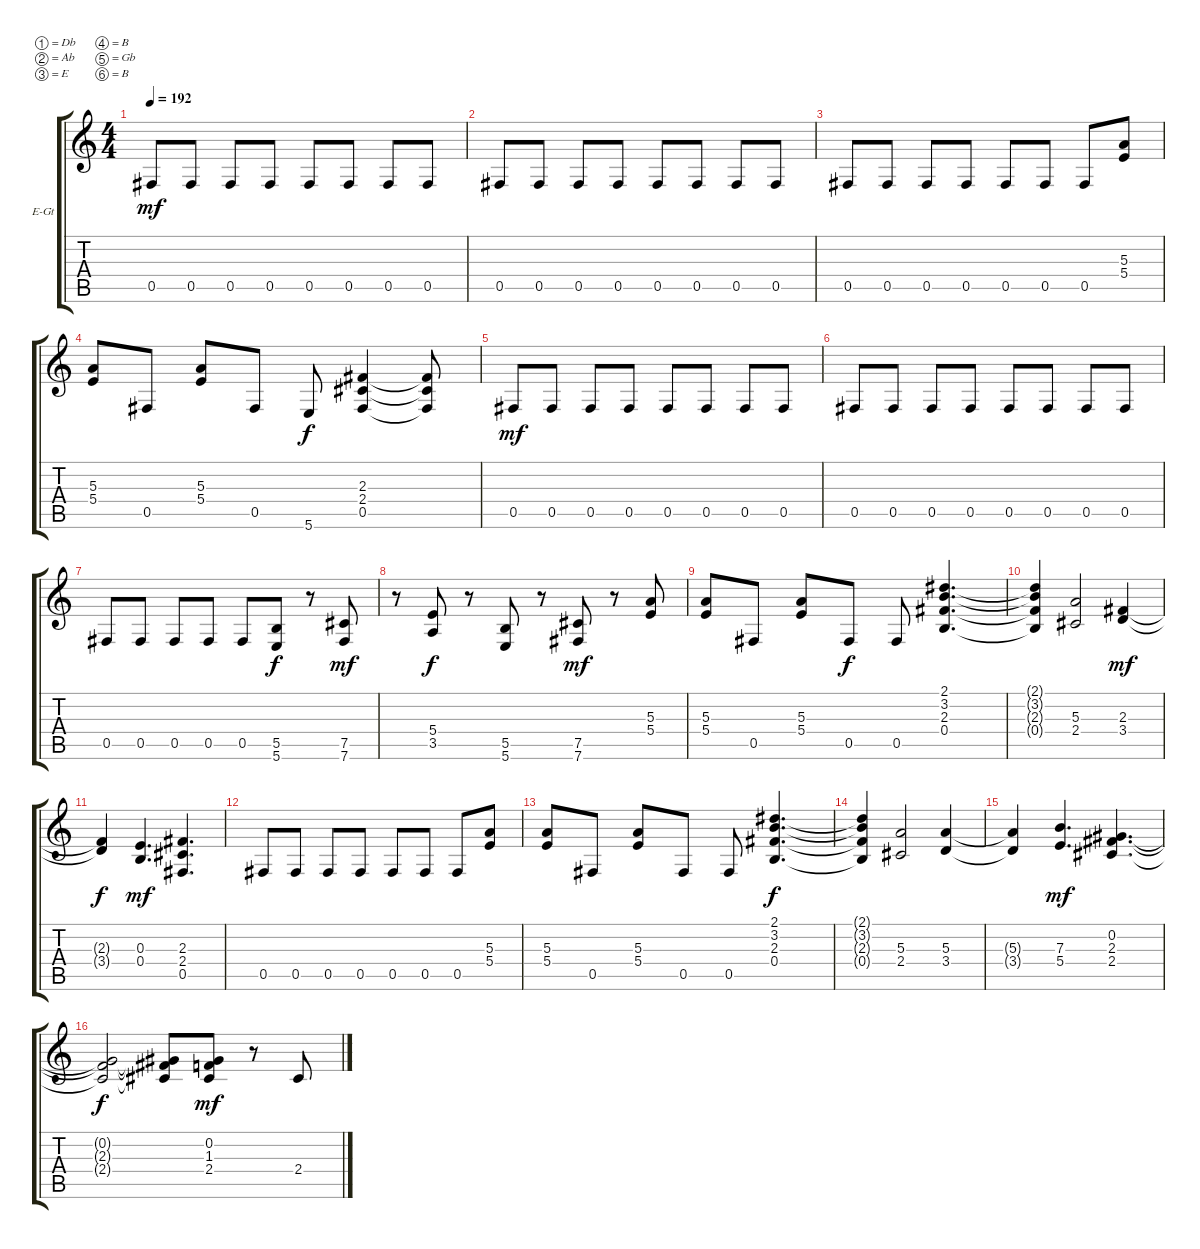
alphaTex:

\bracketExtendMode groupsimilarinstruments
\firstSystemTrackNameOrientation horizontal
\otherSystemsTrackNameOrientation horizontal
\track ("Guitar II" "E-Gt") {instrument distortionguitar}
\staff {score tabs}
\tuning (Db4 Ab3 E3 B2 Gb2 B1)
\ts (4 4)
\tempo 192
\clef g2
\ks c
0.5.8{dy mf} 0.5.8 0.5.8 0.5.8 0.5.8 0.5.8 0.5.8 0.5.8 |
0.5.8 0.5.8 0.5.8 0.5.8 0.5.8 0.5.8 0.5.8 0.5.8 |
0.5.8 0.5.8 0.5.8 0.5.8 0.5.8 0.5.8 0.5.8 (5.3 5.4).8 |
(5.3 5.4).8 0.5.8 (5.3 5.4).8 0.5.8 5.6.8{dy f} (2.3 2.4 0.5).4 (2.3{t} 2.4{t} 0.5{t}).8 |
0.5.8{dy mf} 0.5.8 0.5.8 0.5.8 0.5.8 0.5.8 0.5.8 0.5.8 |
0.5.8 0.5.8 0.5.8 0.5.8 0.5.8 0.5.8 0.5.8 0.5.8 |
0.5.8 0.5.8 0.5.8 0.5.8 0.5.8 (5.5 5.6).8{dy f} r.8 (7.5 7.6).8{dy mf} |
r.8 (5.4 3.5).8{dy f} r.8 (5.5 5.6).8 r.8 (7.5 7.6).8{dy mf} r.8 (5.3 5.4).8 |
(5.3 5.4).8 0.5.8 (5.3 5.4).8 0.5.8{dy f} 0.5.8 (2.1 3.2 2.3 0.4).4{d} |
(2.1{t} 3.2{t} 2.3{t} 0.4{t}).4 (5.3 2.4).2 (2.3 3.4).4{dy mf} |
(2.3{t} 3.4{t}).4{dy f} (0.3 0.4).4{d dy mf} (2.3 2.4 0.5).4{d} |
0.5.8 0.5.8 0.5.8 0.5.8 0.5.8 0.5.8 0.5.8 (5.3 5.4).8 |
(5.3 5.4).8 0.5.8 (5.3 5.4).8 0.5.8 0.5.8 (2.1 3.2 2.3 0.4).4{d dy f} |
(2.1{t} 3.2{t} 2.3{t} 0.4{t}).4 (5.3 2.4).2 (5.3 3.4).4 |
(5.3{t} 3.4{t}).4 (7.3 5.4).4{d dy mf} (0.2 2.3 2.4).4{d} |
(0.2{t} 2.3{t} 2.4{t}).2{dy f} (0.2{t} 2.3{t} 2.4{t}).8 (0.2 1.3 2.4).8{dy mf} r.8 2.4.8
